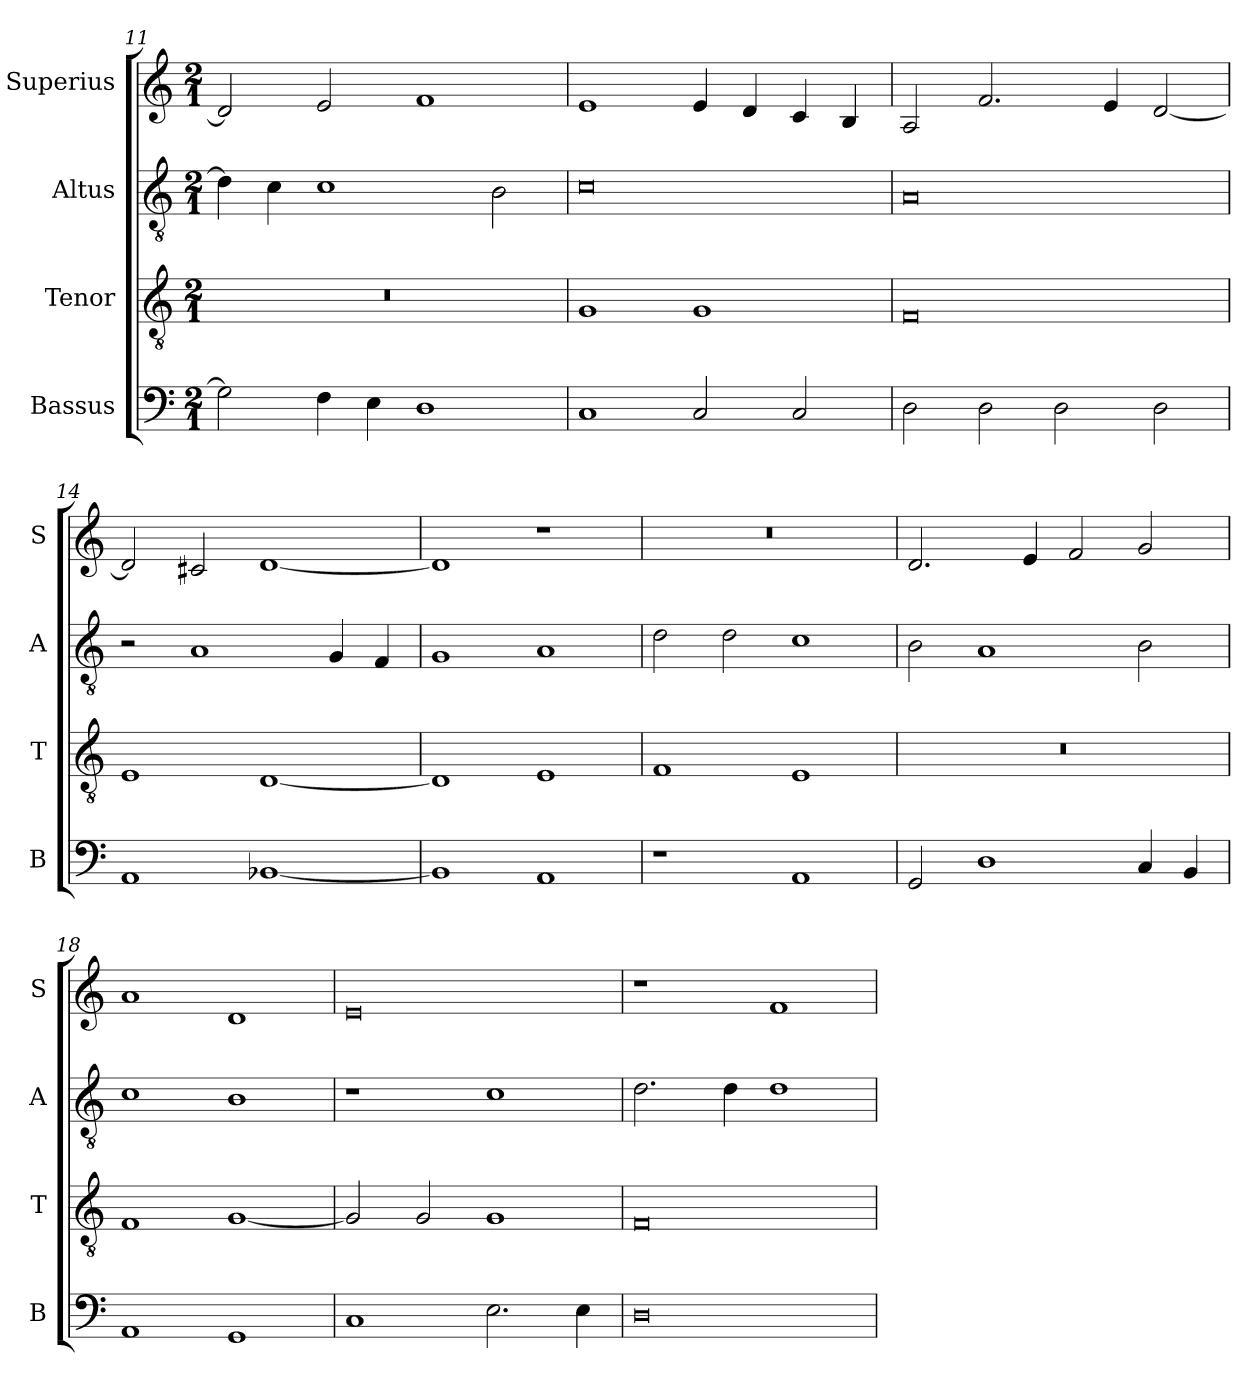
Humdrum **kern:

**kern	**kern	**kern	**kern
*part4	*part3	*part2	*part1
*staff4	*staff3	*staff2	*staff1
*I"Bassus	*I"Tenor	*I"Altus	*I"Superius
*I'B	*I'T	*I'A	*I'S
*clefF4	*clefGv2	*clefGv2	*clefG2
*k[]	*k[]	*k[]	*k[]
*M2/1	*M2/1	*M2/1	*M2/1
=11	=11	=11	=11
2G\]	0r	4d\]	2d/]
.	.	4c\	.
4F\	.	1c	2e/
4E\	.	.	.
1D	.	.	1f
.	.	2B\	.
=12	=12	=12	=12
1C	1G	0c	1e
2C/	1G	.	4e/
.	.	.	4d/
2C/	.	.	4c/
.	.	.	4B/
=13	=13	=13	=13
2D\	0F	0A	2A/
2D\	.	.	2.f/
2D\	.	.	.
.	.	.	4e/
2D\	.	.	[2d/
=14	=14	=14	=14
1AA	1E	2r	2d/]
.	.	1A	2c#X/
[1BB-X	[1D	.	[1d
.	.	4G/	.
.	.	4F/	.
=15	=15	=15	=15
1BB-]	1D]	1G	1d]
1AA	1E	1A	1r
=16	=16	=16	=16
1r	1F	2d\	0r
.	.	2d\	.
1AA	1E	1c	.
=17	=17	=17	=17
2GG/	0r	2B\	2.d/
1D	.	1A	.
.	.	.	4e/
.	.	.	2f/
4C/	.	2B\	2g/
4BB/	.	.	.
=18	=18	=18	=18
1AA	1F	1c	1a
1GG	[1G	1B	1d
=19	=19	=19	=19
1C	2G/]	1r	0e
.	2G/	.	.
2.E\	1G	1c	.
4E\	.	.	.
=20	=20	=20	=20
0D	0F	2.d\	1r
.	.	4d\	.
.	.	1d	1f
=	=	=	=
*-	*-	*-	*-
